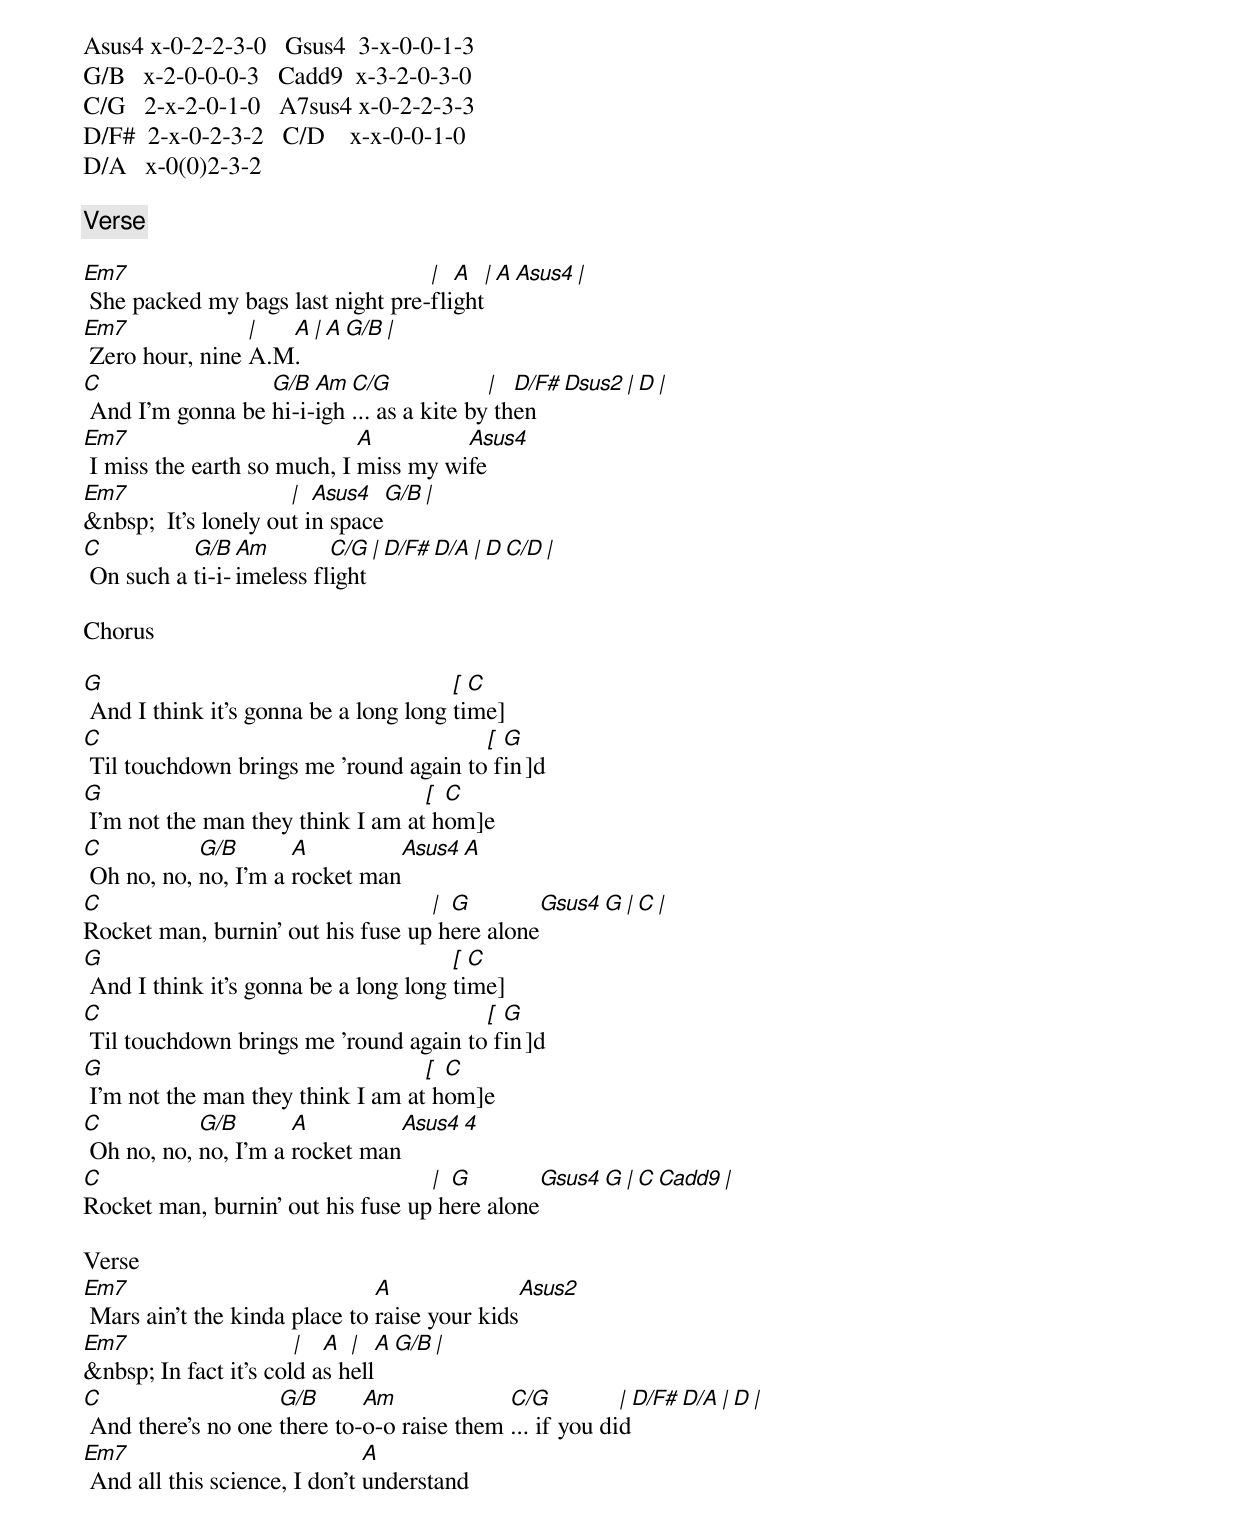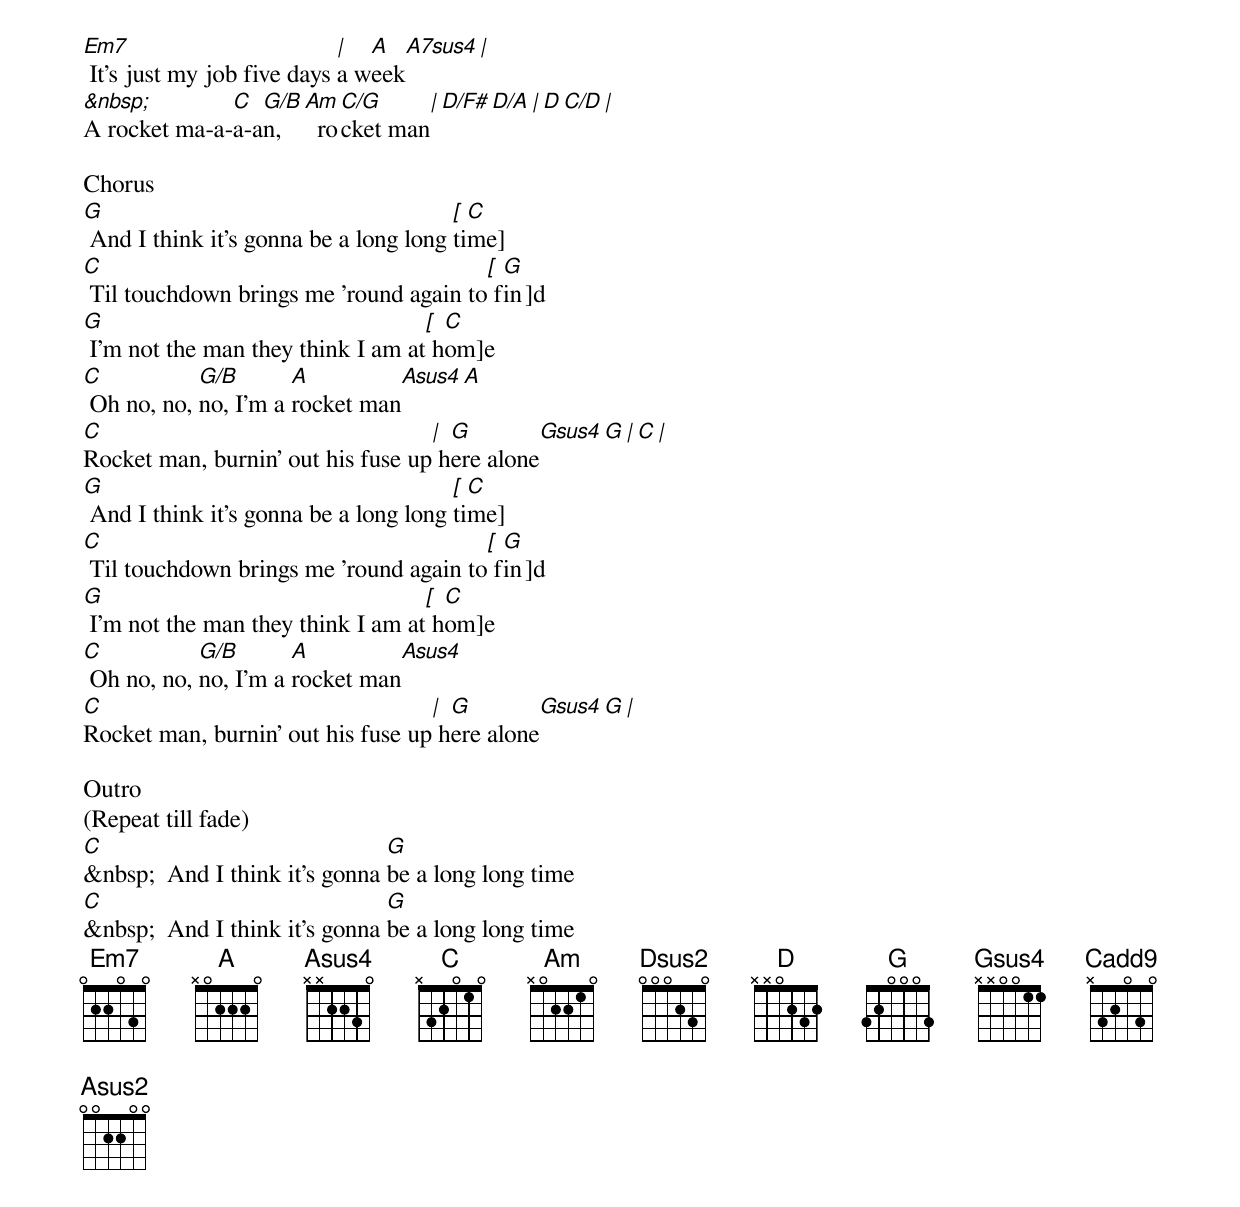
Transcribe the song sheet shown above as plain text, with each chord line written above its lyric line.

Asus4 x-0-2-2-3-0   Gsus4  3-x-0-0-1-3
G/B   x-2-0-0-0-3   Cadd9  x-3-2-0-3-0
C/G   2-x-2-0-1-0   A7sus4 x-0-2-2-3-3
D/F#  2-x-0-2-3-2   C/D    x-x-0-0-1-0
D/A   x-0(0)2-3-2

Verse

Em7                                |  A  |  A     Asus4 |
 She packed my bags last night pre-flight
Em7              |  A  |  A     G/B |
 Zero hour, nine A.M.
C                 G/B  Am  C/G             |  D/F#    Dsus2 |  D    |
 And I'm gonna be hi-i-igh ... as a kite by then
Em7                          A         Asus4
 I miss the earth so much, I miss my wife
Em7                   |  Asus4      G/B |
&nbsp;  It's lonely out in space
C          G/B  Am        C/G   | D/F# D/A | D    C/D |
 On such a ti-i-imeless flight

Chorus

G                                      [ C ]
 And I think it's gonna be a long long time
C                                       [ G ]
 Til touchdown brings me 'round again to find
G                                  [ C ]
 I'm not the man they think I am at home
C           G/B       A          Asus4 A
 Oh no, no, no, I'm a rocket man
C                                  | G         Gsus4 G |  C  |
Rocket man, burnin' out his fuse up here alone
G                                      [ C ]
 And I think it's gonna be a long long time
C                                       [ G ]
 Til touchdown brings me 'round again to find
G                                  [ C ]
 I'm not the man they think I am at home
C           G/B       A          Asus4 4
 Oh no, no, no, I'm a rocket man
C                                  | G         Gsus4 G |  C  Cadd9 |
Rocket man, burnin' out his fuse up here alone

Verse
Em7                            A               Asus2
 Mars ain't the kinda place to raise your kids
Em7                    |  A  |  A     G/B |
&nbsp; In fact it's cold as hell
C                   G/B      Am             C/G          | D/F# D/A | D |
 And there's no one there to-o-o raise them ... if you did
Em7                            A
 And all this science, I don't understand
Em7                         |  A     A7sus4 |
 It's just my job five days a week
&nbsp;        C  G/B Am  C/G         | D/F# D/A | D    C/D |
A rocket ma-a-a-an,    rocket man

Chorus
G                                      [ C ]
 And I think it's gonna be a long long time
C                                       [ G ]
 Til touchdown brings me 'round again to find
G                                  [ C ]
 I'm not the man they think I am at home
C           G/B       A          Asus4 A
 Oh no, no, no, I'm a rocket man
C                                  | G         Gsus4 G |  C  |
Rocket man, burnin' out his fuse up here alone
G                                      [ C ]
 And I think it's gonna be a long long time
C                                       [ G ]
 Til touchdown brings me 'round again to find
G                                  [ C ]
 I'm not the man they think I am at home
C           G/B       A          Asus4
 Oh no, no, no, I'm a rocket man
C                                  | G         Gsus4 G |
Rocket man, burnin' out his fuse up here alone

Outro
(Repeat till fade)
C                              G
&nbsp;  And I think it's gonna be a long long time
C                              G
&nbsp;  And I think it's gonna be a long long time
